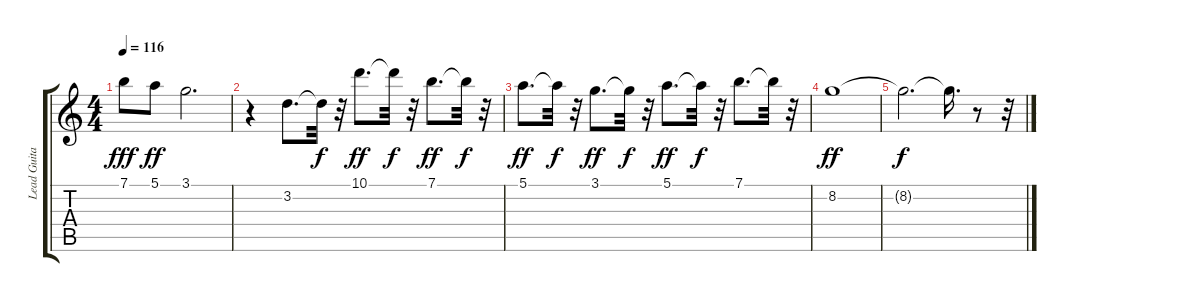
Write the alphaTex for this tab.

\track ("Lead Guitar 1" "Lead Guita") {instrument acousticguitarnylon}
\staff {score tabs}
\tuning (E4 B3 G3 D3 A2 E2) {hide}
\ts (4 4)
\tempo 116
\clef g2
\ks c
7.1.8{dy fff volume 10} 5.1.8{dy ff volume 9} 3.1.2{d volume 9} |
r.4 3.2.8{d volume 7} 3.2{t}.32{dy f} r.32 10.1.8{d dy ff volume 7} 10.1{t}.32{dy f} r.32 7.1.8{d dy ff volume 6} 7.1{t}.32{dy f} r.32 |
5.1.8{d dy ff volume 6} 5.1{t}.32{dy f} r.32 3.1.8{d dy ff volume 5} 3.1{t}.32{dy f} r.32 5.1.8{d dy ff volume 5} 5.1{t}.32{dy f} r.32 7.1.8{d volume 4} 7.1{t}.32 r.32 |
8.2.1{dy ff volume 4} |
8.2{t}.2{d dy f} 8.2{t}.16{d} r.8 r.32
